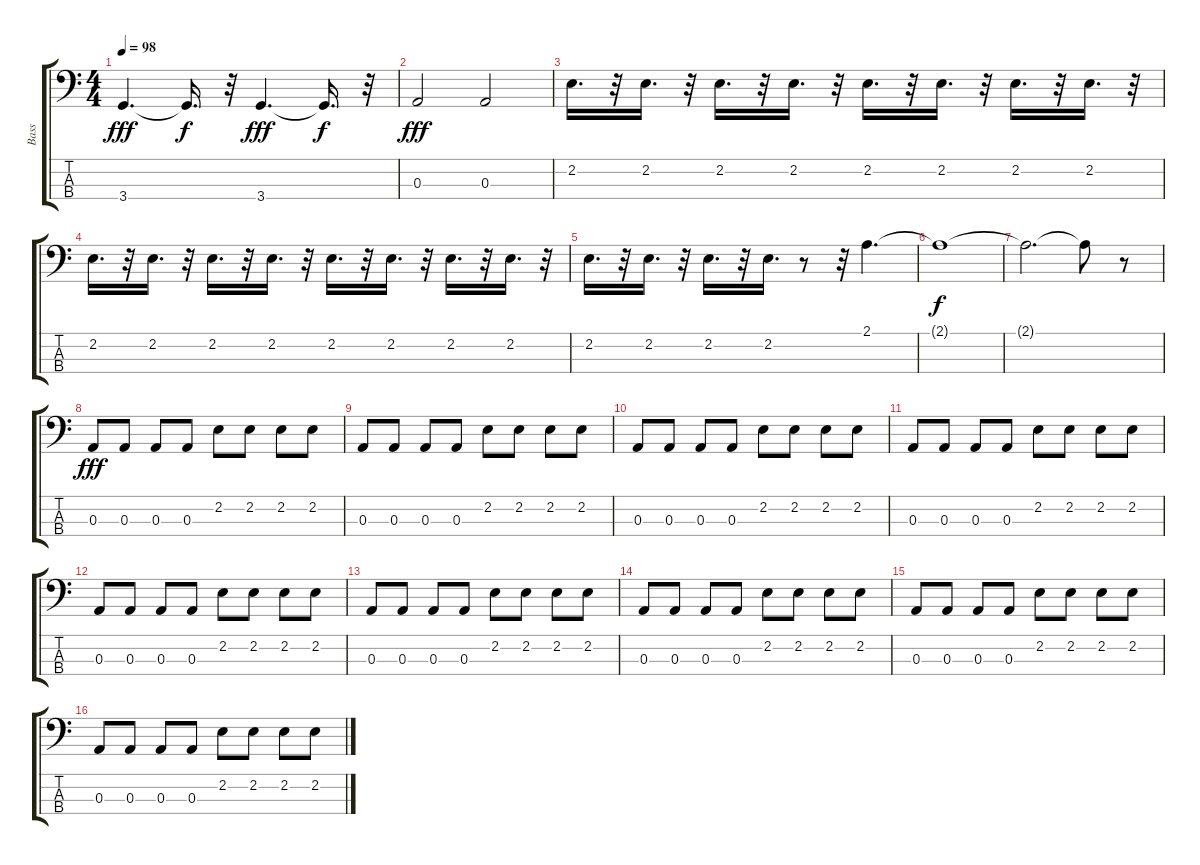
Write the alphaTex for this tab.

\track ("Bass" "Bass") {instrument electricbassfinger}
\staff {score tabs}
\tuning (G2 D2 A1 E1) {hide}
\ts (4 4)
\tempo 98
\clef f4
\ks c
3.4.4{d dy fff} 3.4{t}.16{d dy f} r.32 3.4.4{d dy fff} 3.4{t}.16{d dy f} r.32 |
0.3.2{dy fff} 0.3.2 |
2.2.16{d} r.32 2.2.16{d} r.32 2.2.16{d} r.32 2.2.16{d} r.32 2.2.16{d} r.32 2.2.16{d} r.32 2.2.16{d} r.32 2.2.16{d} r.32 |
2.2.16{d} r.32 2.2.16{d} r.32 2.2.16{d} r.32 2.2.16{d} r.32 2.2.16{d} r.32 2.2.16{d} r.32 2.2.16{d} r.32 2.2.16{d} r.32 |
2.2.16{d} r.32 2.2.16{d} r.32 2.2.16{d} r.32 2.2.16{d} r.8 r.32 2.1.4{d} |
2.1{t}.1{dy f} |
2.1{t}.2{d} 2.1{t}.8 r.8 |
0.3.8{dy fff} 0.3.8 0.3.8 0.3.8 2.2.8 2.2.8 2.2.8 2.2.8 |
0.3.8 0.3.8 0.3.8 0.3.8 2.2.8 2.2.8 2.2.8 2.2.8 |
0.3.8 0.3.8 0.3.8 0.3.8 2.2.8 2.2.8 2.2.8 2.2.8 |
0.3.8 0.3.8 0.3.8 0.3.8 2.2.8 2.2.8 2.2.8 2.2.8 |
0.3.8 0.3.8 0.3.8 0.3.8 2.2.8 2.2.8 2.2.8 2.2.8 |
0.3.8 0.3.8 0.3.8 0.3.8 2.2.8 2.2.8 2.2.8 2.2.8 |
0.3.8 0.3.8 0.3.8 0.3.8 2.2.8 2.2.8 2.2.8 2.2.8 |
0.3.8 0.3.8 0.3.8 0.3.8 2.2.8 2.2.8 2.2.8 2.2.8 |
0.3.8 0.3.8 0.3.8 0.3.8 2.2.8 2.2.8 2.2.8 2.2.8
